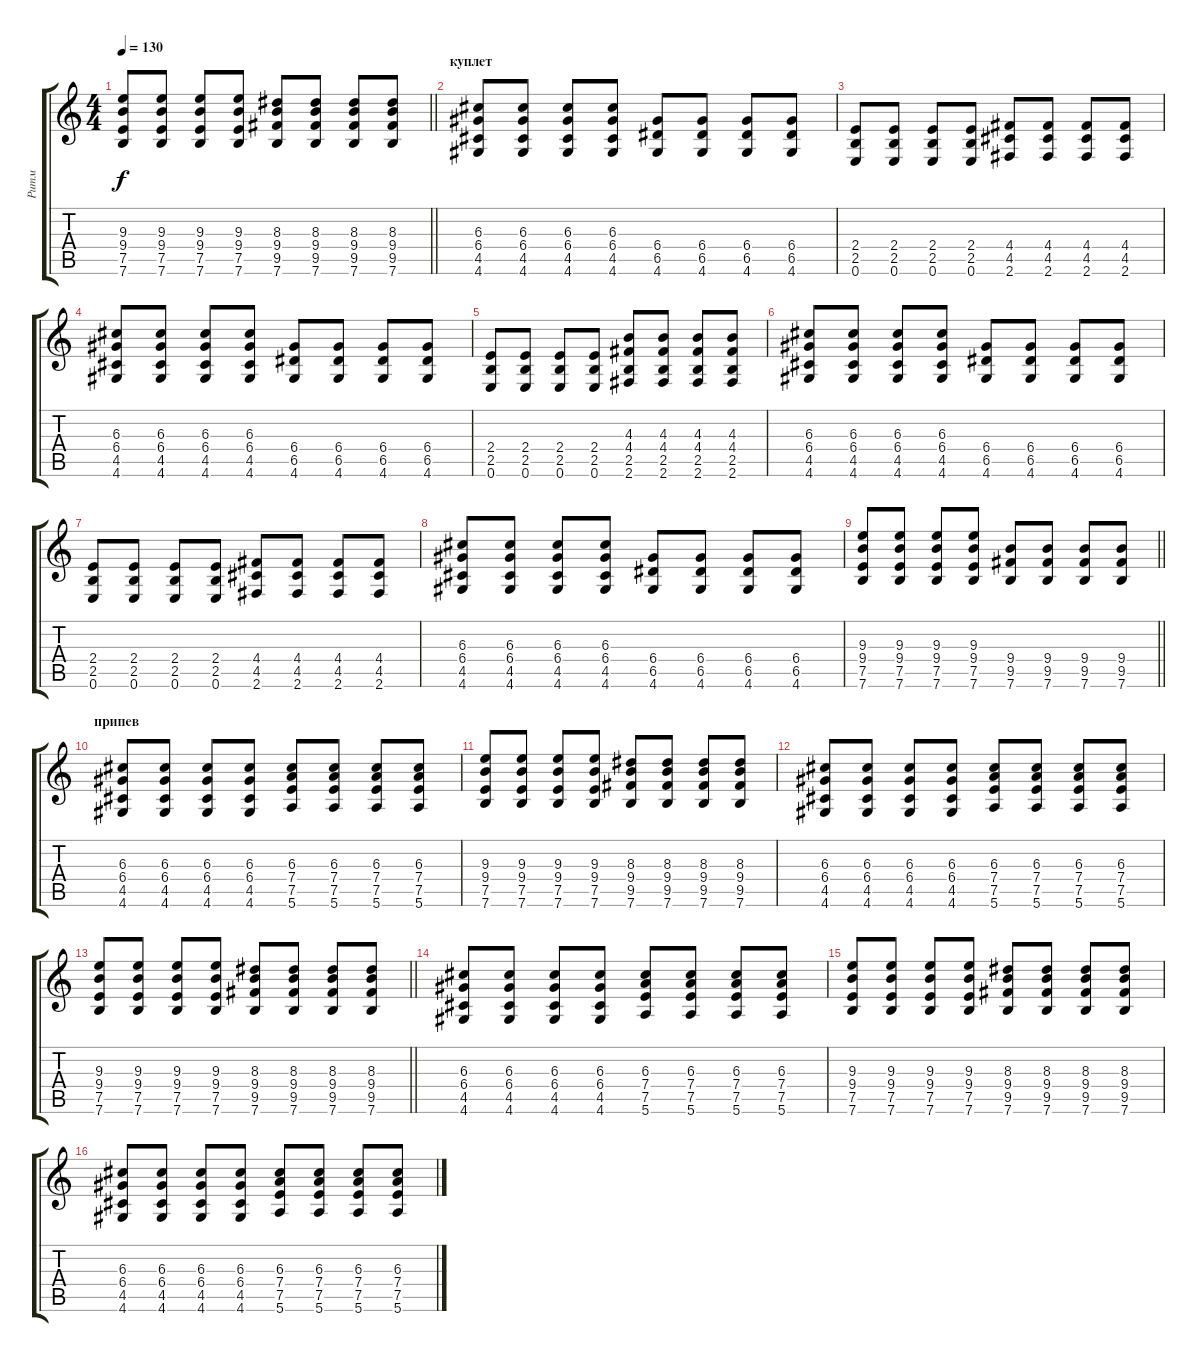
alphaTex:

\track ("Ритм" "Ритм") {instrument distortionguitar}
\staff {score tabs}
\tuning (E4 B3 G3 D3 A2 E2) {hide}
\ts (4 4)
\tempo 130
\clef g2
\barLineRight lightlight
\ks c
(9.3 9.4 7.5 7.6).8{dy f} (9.3 9.4 7.5 7.6).8 (9.3 9.4 7.5 7.6).8 (9.3 9.4 7.5 7.6).8 (8.3 9.4 9.5 7.6).8 (8.3 9.4 9.5 7.6).8 (8.3 9.4 9.5 7.6).8 (8.3 9.4 9.5 7.6).8 |
\section ("" "куплет")
(6.3 6.4 4.5 4.6).8 (6.3 6.4 4.5 4.6).8 (6.3 6.4 4.5 4.6).8 (6.3 6.4 4.5 4.6).8 (6.4 6.5 4.6).8 (6.4 6.5 4.6).8 (6.4 6.5 4.6).8 (6.4 6.5 4.6).8 |
(2.4 2.5 0.6).8 (2.4 2.5 0.6).8 (2.4 2.5 0.6).8 (2.4 2.5 0.6).8 (4.4 4.5 2.6).8 (4.4 4.5 2.6).8 (4.4 4.5 2.6).8 (4.4 4.5 2.6).8 |
(6.3 6.4 4.5 4.6).8 (6.3 6.4 4.5 4.6).8 (6.3 6.4 4.5 4.6).8 (6.3 6.4 4.5 4.6).8 (6.4 6.5 4.6).8 (6.4 6.5 4.6).8 (6.4 6.5 4.6).8 (6.4 6.5 4.6).8 |
(2.4 2.5 0.6).8 (2.4 2.5 0.6).8 (2.4 2.5 0.6).8 (2.4 2.5 0.6).8 (4.3 4.4 2.5 2.6).8 (4.3 4.4 2.5 2.6).8 (4.3 4.4 2.5 2.6).8 (4.3 4.4 2.5 2.6).8 |
(6.3 6.4 4.5 4.6).8 (6.3 6.4 4.5 4.6).8 (6.3 6.4 4.5 4.6).8 (6.3 6.4 4.5 4.6).8 (6.4 6.5 4.6).8 (6.4 6.5 4.6).8 (6.4 6.5 4.6).8 (6.4 6.5 4.6).8 |
(2.4 2.5 0.6).8 (2.4 2.5 0.6).8 (2.4 2.5 0.6).8 (2.4 2.5 0.6).8 (4.4 4.5 2.6).8 (4.4 4.5 2.6).8 (4.4 4.5 2.6).8 (4.4 4.5 2.6).8 |
(6.3 6.4 4.5 4.6).8 (6.3 6.4 4.5 4.6).8 (6.3 6.4 4.5 4.6).8 (6.3 6.4 4.5 4.6).8 (6.4 6.5 4.6).8 (6.4 6.5 4.6).8 (6.4 6.5 4.6).8 (6.4 6.5 4.6).8 |
\barLineRight lightlight
(9.3 9.4 7.5 7.6).8 (9.3 9.4 7.5 7.6).8 (9.3 9.4 7.5 7.6).8 (9.3 9.4 7.5 7.6).8 (9.4 9.5 7.6).8 (9.4 9.5 7.6).8 (9.4 9.5 7.6).8 (9.4 9.5 7.6).8 |
\section ("" "припев")
(6.3 6.4 4.5 4.6).8 (6.3 6.4 4.5 4.6).8 (6.3 6.4 4.5 4.6).8 (6.3 6.4 4.5 4.6).8 (6.3 7.4 7.5 5.6).8 (6.3 7.4 7.5 5.6).8 (6.3 7.4 7.5 5.6).8 (6.3 7.4 7.5 5.6).8 |
(9.3 9.4 7.5 7.6).8 (9.3 9.4 7.5 7.6).8 (9.3 9.4 7.5 7.6).8 (9.3 9.4 7.5 7.6).8 (8.3 9.4 9.5 7.6).8 (8.3 9.4 9.5 7.6).8 (8.3 9.4 9.5 7.6).8 (8.3 9.4 9.5 7.6).8 |
(6.3 6.4 4.5 4.6).8 (6.3 6.4 4.5 4.6).8 (6.3 6.4 4.5 4.6).8 (6.3 6.4 4.5 4.6).8 (6.3 7.4 7.5 5.6).8 (6.3 7.4 7.5 5.6).8 (6.3 7.4 7.5 5.6).8 (6.3 7.4 7.5 5.6).8 |
\barLineRight lightlight
(9.3 9.4 7.5 7.6).8 (9.3 9.4 7.5 7.6).8 (9.3 9.4 7.5 7.6).8 (9.3 9.4 7.5 7.6).8 (8.3 9.4 9.5 7.6).8 (8.3 9.4 9.5 7.6).8 (8.3 9.4 9.5 7.6).8 (8.3 9.4 9.5 7.6).8 |
(6.3 6.4 4.5 4.6).8 (6.3 6.4 4.5 4.6).8 (6.3 6.4 4.5 4.6).8 (6.3 6.4 4.5 4.6).8 (6.3 7.4 7.5 5.6).8 (6.3 7.4 7.5 5.6).8 (6.3 7.4 7.5 5.6).8 (6.3 7.4 7.5 5.6).8 |
(9.3 9.4 7.5 7.6).8 (9.3 9.4 7.5 7.6).8 (9.3 9.4 7.5 7.6).8 (9.3 9.4 7.5 7.6).8 (8.3 9.4 9.5 7.6).8 (8.3 9.4 9.5 7.6).8 (8.3 9.4 9.5 7.6).8 (8.3 9.4 9.5 7.6).8 |
(6.3 6.4 4.5 4.6).8 (6.3 6.4 4.5 4.6).8 (6.3 6.4 4.5 4.6).8 (6.3 6.4 4.5 4.6).8 (6.3 7.4 7.5 5.6).8 (6.3 7.4 7.5 5.6).8 (6.3 7.4 7.5 5.6).8 (6.3 7.4 7.5 5.6).8
